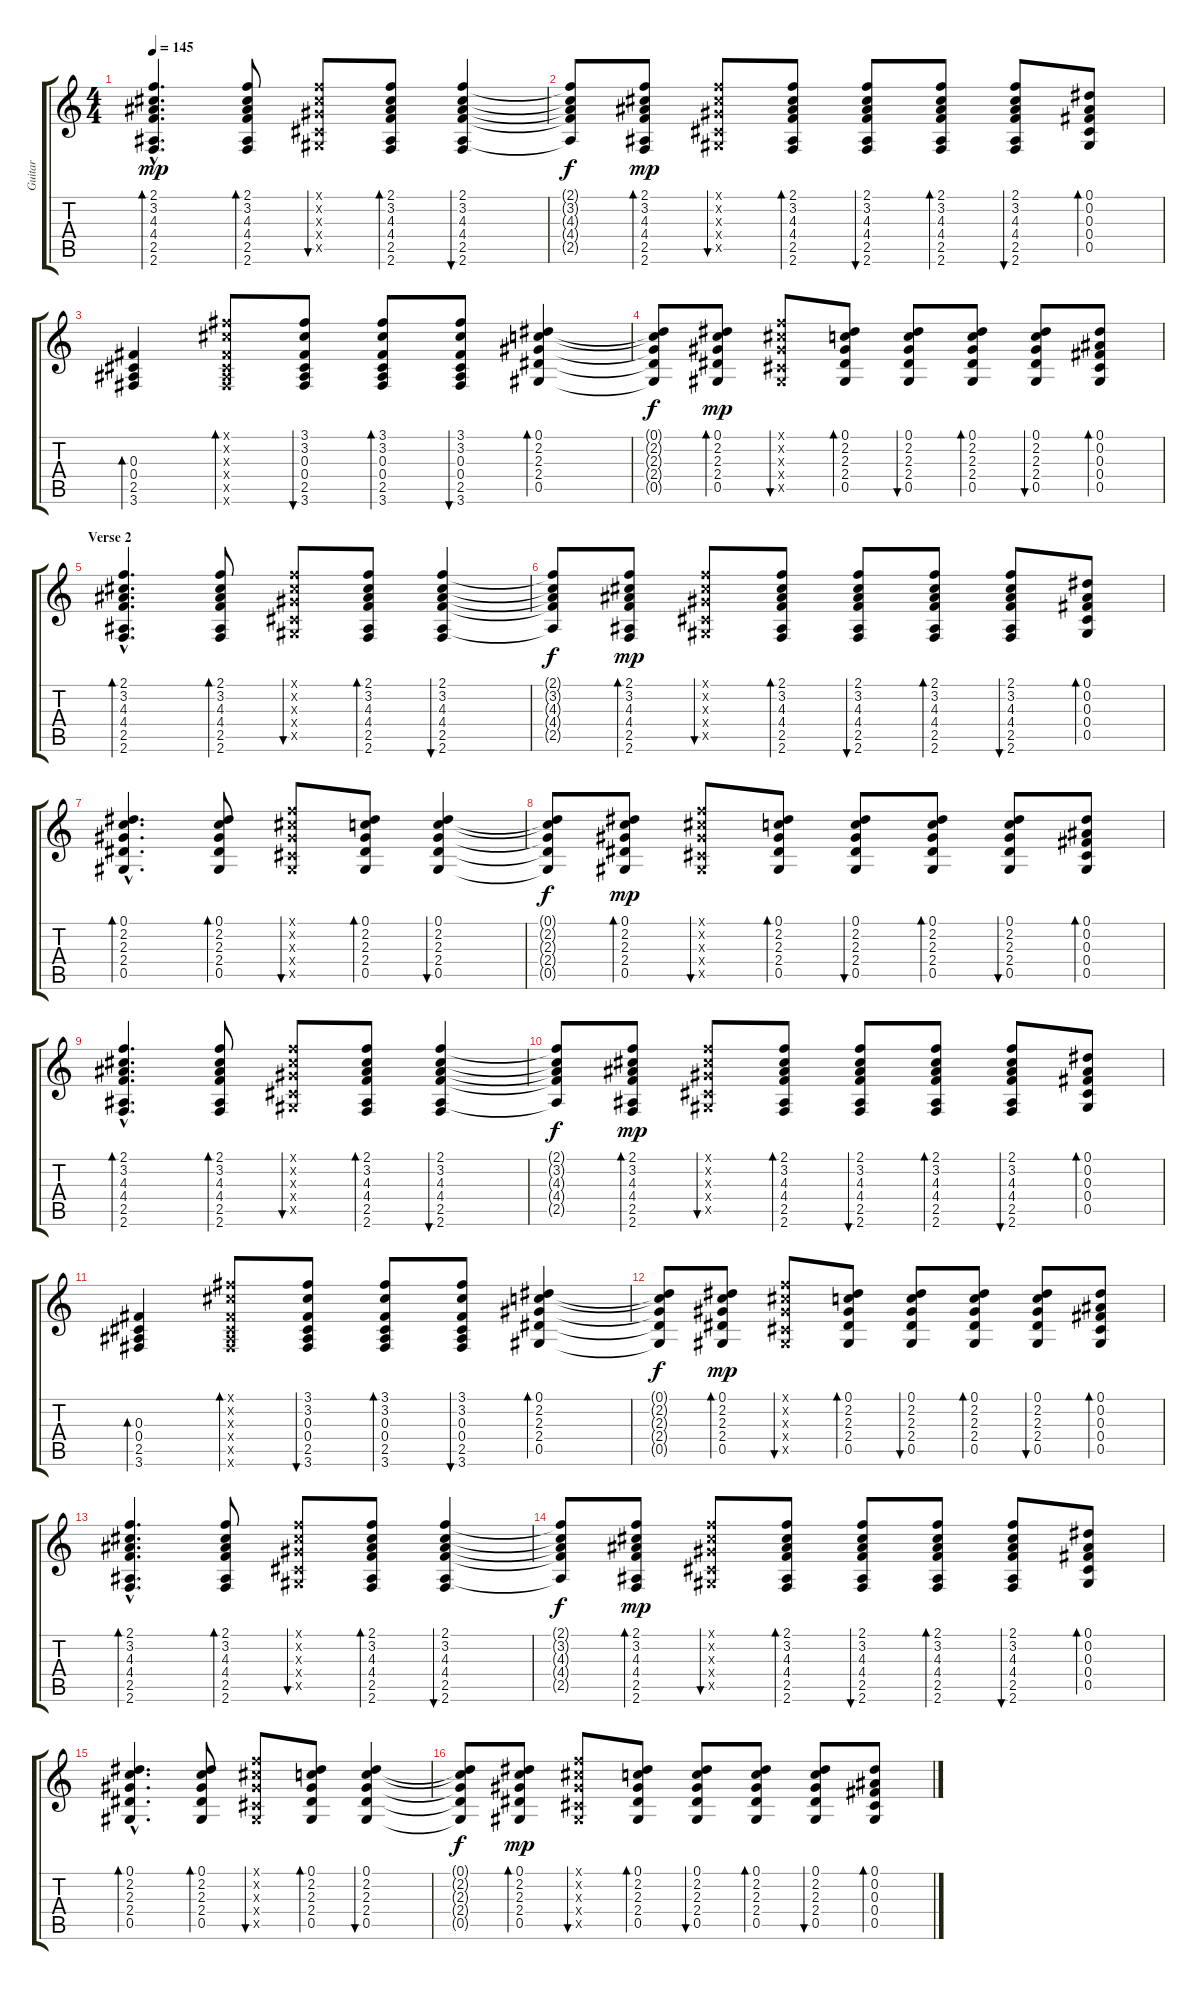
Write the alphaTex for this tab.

\track ("Guitar" "Guitar") {instrument acousticguitarsteel}
\staff {score tabs}
\tuning (Eb4 Bb3 Gb3 Db3 Ab2 Eb2) {hide}
\ts (4 4)
\tempo 145
\clef g2
\ks c
(2.1{hac} 3.2{hac} 4.3{hac} 4.4{hac} 2.5{hac} 2.6{hac}).4{d bd 120 dy mp} (2.1 3.2 4.3 4.4 2.5 2.6).8{bd 60} (2.1{x} 3.2{x} 2.3{x} 0.4{x} 0.5{x}).8{bu 60} (2.1 3.2 4.3 4.4 2.5 2.6).8{bd 120} (2.1 3.2 4.3 4.4 2.5 2.6).4{bu 120} |
(2.1{t} 3.2{t} 4.3{t} 4.4{t} 2.5{t}).8{dy f} (2.1 3.2 4.3 4.4 2.5 2.6).8{bd 120 dy mp} (2.1{x} 3.2{x} 2.3{x} 0.4{x} 0.5{x}).8{bu 60} (2.1 3.2 4.3 4.4 2.5 2.6).8{bd 60} (2.1 3.2 4.3 4.4 2.5 2.6).8{bu 120} (2.1 3.2 4.3 4.4 2.5 2.6).8{bd 120} (2.1 3.2 4.3 4.4 2.5 2.6).8{bu 120} (0.1 0.2 0.3 0.4 0.5).8{bd 60} |
(0.3 0.4 2.5 3.6).4{bd 120} (3.1{x} 3.2{x} 0.3{x} 0.4{x} 2.5{x} 3.6{x}).8{bd 60} (3.1 3.2 0.3 0.4 2.5 3.6).8{bu 60} (3.1 3.2 0.3 0.4 2.5 3.6).8{bd 60} (3.1 3.2 0.3 0.4 2.5 3.6).8{bu 60} (0.1 2.2 2.3 2.4 0.5).4{bd 60} |
(0.1{t} 2.2{t} 2.3{t} 2.4{t} 0.5{t}).8{dy f} (0.1 2.2 2.3 2.4 0.5).8{bd 120 dy mp} (2.1{x} 3.2{x} 2.3{x} 0.4{x} 0.5{x}).8{bu 60} (0.1 2.2 2.3 2.4 0.5).8{bd 60} (0.1 2.2 2.3 2.4 0.5).8{bu 120} (0.1 2.2 2.3 2.4 0.5).8{bd 120} (0.1 2.2 2.3 2.4 0.5).8{bu 120} (0.1 0.2 0.3 0.4 0.5).8{bd 60} |
\section ("" "Verse 2")
(2.1{hac} 3.2{hac} 4.3{hac} 4.4{hac} 2.5{hac} 2.6{hac}).4{d bd 120} (2.1 3.2 4.3 4.4 2.5 2.6).8{bd 60} (2.1{x} 3.2{x} 2.3{x} 0.4{x} 0.5{x}).8{bu 60} (2.1 3.2 4.3 4.4 2.5 2.6).8{bd 120} (2.1 3.2 4.3 4.4 2.5 2.6).4{bu 120} |
(2.1{t} 3.2{t} 4.3{t} 4.4{t} 2.5{t}).8{dy f} (2.1 3.2 4.3 4.4 2.5 2.6).8{bd 120 dy mp} (2.1{x} 3.2{x} 2.3{x} 0.4{x} 0.5{x}).8{bu 60} (2.1 3.2 4.3 4.4 2.5 2.6).8{bd 60} (2.1 3.2 4.3 4.4 2.5 2.6).8{bu 120} (2.1 3.2 4.3 4.4 2.5 2.6).8{bd 120} (2.1 3.2 4.3 4.4 2.5 2.6).8{bu 120} (0.1 0.2 0.3 0.4 0.5).8{bd 60} |
(0.1{hac} 2.2{hac} 2.3{hac} 2.4{hac} 0.5{hac}).4{d bd 120} (0.1 2.2 2.3 2.4 0.5).8{bd 60} (2.1{x} 3.2{x} 2.3{x} 0.4{x} 0.5{x}).8{bu 60} (0.1 2.2 2.3 2.4 0.5).8{bd 120} (0.1 2.2 2.3 2.4 0.5).4{bu 120} |
(0.1{t} 2.2{t} 2.3{t} 2.4{t} 0.5{t}).8{dy f} (0.1 2.2 2.3 2.4 0.5).8{bd 120 dy mp} (2.1{x} 3.2{x} 2.3{x} 0.4{x} 0.5{x}).8{bu 60} (0.1 2.2 2.3 2.4 0.5).8{bd 60} (0.1 2.2 2.3 2.4 0.5).8{bu 120} (0.1 2.2 2.3 2.4 0.5).8{bd 120} (0.1 2.2 2.3 2.4 0.5).8{bu 120} (0.1 0.2 0.3 0.4 0.5).8{bd 60} |
(2.1{hac} 3.2{hac} 4.3{hac} 4.4{hac} 2.5{hac} 2.6{hac}).4{d bd 120} (2.1 3.2 4.3 4.4 2.5 2.6).8{bd 60} (2.1{x} 3.2{x} 2.3{x} 0.4{x} 0.5{x}).8{bu 60} (2.1 3.2 4.3 4.4 2.5 2.6).8{bd 120} (2.1 3.2 4.3 4.4 2.5 2.6).4{bu 120} |
(2.1{t} 3.2{t} 4.3{t} 4.4{t} 2.5{t}).8{dy f} (2.1 3.2 4.3 4.4 2.5 2.6).8{bd 120 dy mp} (2.1{x} 3.2{x} 2.3{x} 0.4{x} 0.5{x}).8{bu 60} (2.1 3.2 4.3 4.4 2.5 2.6).8{bd 60} (2.1 3.2 4.3 4.4 2.5 2.6).8{bu 120} (2.1 3.2 4.3 4.4 2.5 2.6).8{bd 120} (2.1 3.2 4.3 4.4 2.5 2.6).8{bu 120} (0.1 0.2 0.3 0.4 0.5).8{bd 60} |
(0.3 0.4 2.5 3.6).4{bd 120} (3.1{x} 3.2{x} 0.3{x} 0.4{x} 2.5{x} 3.6{x}).8{bd 60} (3.1 3.2 0.3 0.4 2.5 3.6).8{bu 60} (3.1 3.2 0.3 0.4 2.5 3.6).8{bd 60} (3.1 3.2 0.3 0.4 2.5 3.6).8{bu 60} (0.1 2.2 2.3 2.4 0.5).4{bd 60} |
(0.1{t} 2.2{t} 2.3{t} 2.4{t} 0.5{t}).8{dy f} (0.1 2.2 2.3 2.4 0.5).8{bd 120 dy mp} (2.1{x} 3.2{x} 2.3{x} 0.4{x} 0.5{x}).8{bu 60} (0.1 2.2 2.3 2.4 0.5).8{bd 60} (0.1 2.2 2.3 2.4 0.5).8{bu 120} (0.1 2.2 2.3 2.4 0.5).8{bd 120} (0.1 2.2 2.3 2.4 0.5).8{bu 120} (0.1 0.2 0.3 0.4 0.5).8{bd 60} |
(2.1{hac} 3.2{hac} 4.3{hac} 4.4{hac} 2.5{hac} 2.6{hac}).4{d bd 120} (2.1 3.2 4.3 4.4 2.5 2.6).8{bd 60} (2.1{x} 3.2{x} 2.3{x} 0.4{x} 0.5{x}).8{bu 60} (2.1 3.2 4.3 4.4 2.5 2.6).8{bd 120} (2.1 3.2 4.3 4.4 2.5 2.6).4{bu 120} |
(2.1{t} 3.2{t} 4.3{t} 4.4{t} 2.5{t}).8{dy f} (2.1 3.2 4.3 4.4 2.5 2.6).8{bd 120 dy mp} (2.1{x} 3.2{x} 2.3{x} 0.4{x} 0.5{x}).8{bu 60} (2.1 3.2 4.3 4.4 2.5 2.6).8{bd 60} (2.1 3.2 4.3 4.4 2.5 2.6).8{bu 120} (2.1 3.2 4.3 4.4 2.5 2.6).8{bd 120} (2.1 3.2 4.3 4.4 2.5 2.6).8{bu 120} (0.1 0.2 0.3 0.4 0.5).8{bd 60} |
(0.1{hac} 2.2{hac} 2.3{hac} 2.4{hac} 0.5{hac}).4{d bd 120} (0.1 2.2 2.3 2.4 0.5).8{bd 60} (2.1{x} 3.2{x} 2.3{x} 0.4{x} 0.5{x}).8{bu 60} (0.1 2.2 2.3 2.4 0.5).8{bd 120} (0.1 2.2 2.3 2.4 0.5).4{bu 120} |
(0.1{t} 2.2{t} 2.3{t} 2.4{t} 0.5{t}).8{dy f} (0.1 2.2 2.3 2.4 0.5).8{bd 120 dy mp} (2.1{x} 3.2{x} 2.3{x} 0.4{x} 0.5{x}).8{bu 60} (0.1 2.2 2.3 2.4 0.5).8{bd 60} (0.1 2.2 2.3 2.4 0.5).8{bu 120} (0.1 2.2 2.3 2.4 0.5).8{bd 120} (0.1 2.2 2.3 2.4 0.5).8{bu 120} (0.1 0.2 0.3 0.4 0.5).8{bd 60}
